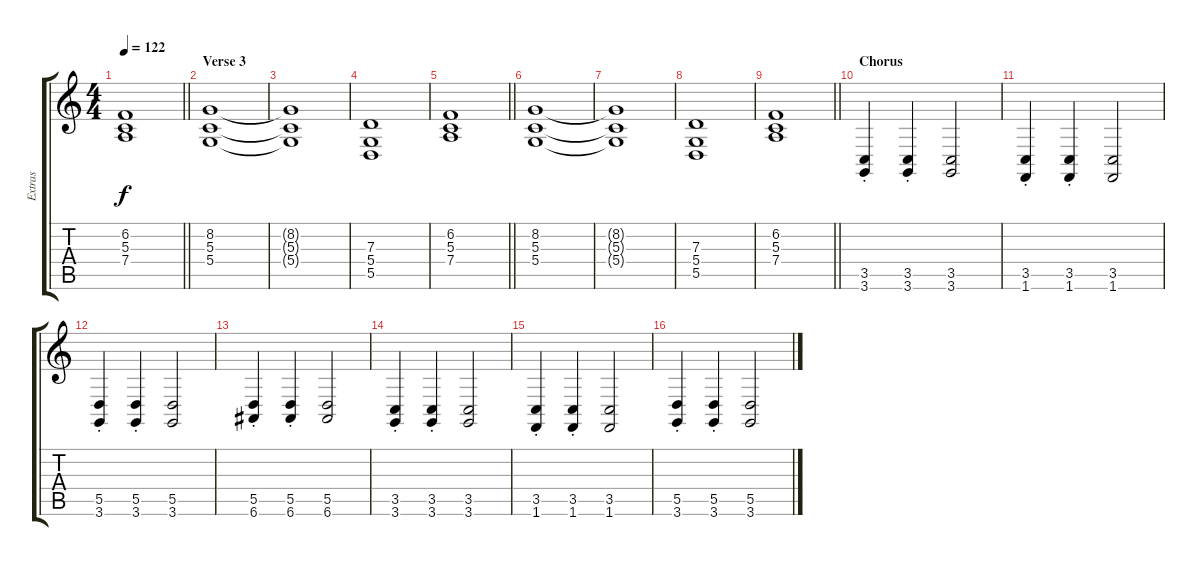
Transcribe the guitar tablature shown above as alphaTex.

\track ("Extras" "Extras") {instrument fx7echoes}
\staff {score tabs}
\tuning (E4 B3 G3 D3 A2 E2) {hide}
\ts (4 4)
\tempo 122
\clef g2
\barLineRight lightlight
\ks c
(6.2 5.3 7.4).1{dy f} |
\section ("" "Verse 3")
(8.2 5.3 5.4).1 |
(8.2{t} 5.3{t} 5.4{t}).1 |
(7.3 5.4 5.5).1 |
\barLineRight lightlight
(6.2 5.3 7.4).1 |
(8.2 5.3 5.4).1 |
(8.2{t} 5.3{t} 5.4{t}).1 |
(7.3 5.4 5.5).1 |
\barLineRight lightlight
(6.2 5.3 7.4).1 |
\section ("" "Chorus")
(3.5 3.6{st}).4{volume 11 balance 16 instrument distortionguitar} (3.5 3.6{st}).4 (3.5 3.6).2 |
(3.5 1.6{st}).4 (3.5 1.6{st}).4 (3.5 1.6).2 |
(5.5 3.6{st}).4 (5.5 3.6{st}).4 (5.5 3.6).2 |
(5.5 6.6{st}).4 (5.5 6.6{st}).4 (5.5 6.6).2 |
(3.5 3.6{st}).4 (3.5 3.6{st}).4 (3.5 3.6).2 |
(3.5 1.6{st}).4 (3.5 1.6{st}).4 (3.5 1.6).2 |
(5.5 3.6{st}).4 (5.5 3.6{st}).4 (5.5 3.6).2
